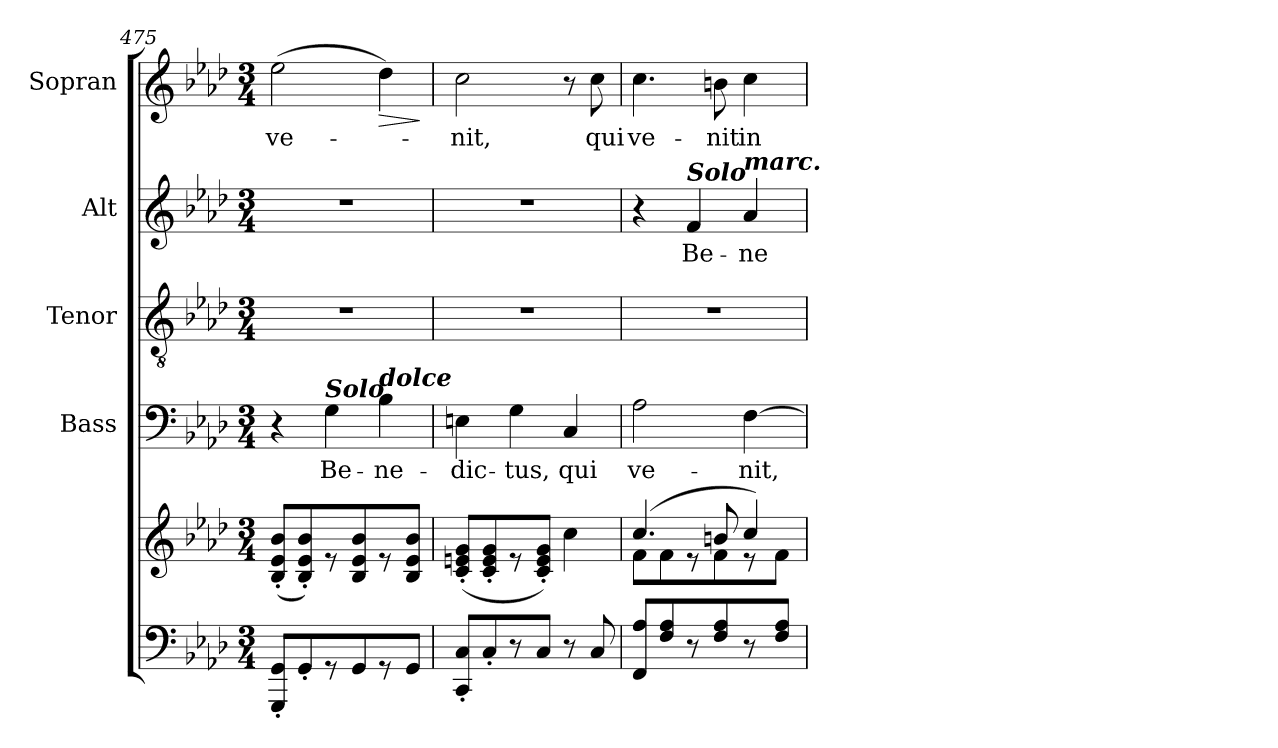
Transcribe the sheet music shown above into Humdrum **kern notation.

**kern	**kern	**kern	**text	**kern	**kern	**text	**kern	**text	**dynam
*part5	*part5	*part4	*part4	*part3	*part2	*part2	*part1	*part1	*part1
*staff6	*staff5	*staff4	*staff4	*staff3	*staff2	*staff2	*staff1	*staff1	*staff1
*	*	*I"Bass	*	*I"Tenor	*I"Alt	*	*I"Sopran	*	*
*	*	*I'B.	*	*I'T.	*I'A.	*	*I'S.	*	*
*clefF4	*clefG2	*clefF4	*	*clefGv2	*clefG2	*	*clefG2	*	*
*k[b-e-a-d-]	*k[b-e-a-d-]	*k[b-e-a-d-]	*	*k[b-e-a-d-]	*k[b-e-a-d-]	*	*k[b-e-a-d-]	*	*
*A-:	*A-:	*A-:	*	*A-:	*A-:	*	*A-:	*	*
*M3/4	*M3/4	*M3/4	*	*M3/4	*M3/4	*	*M3/4	*	*
=475	=475	=475	=475	=475	=475	=475	=475	=475	=475
!	!	!	!	!	!	!	!	!LO:LY:b	!
8GGG/'< 8GG/'<L	(<8B-/'< 8e-/'< 8b-/'<L	4r	.	2.r	2.r	.	(>2ee-\	ve-	.
8GG'</	8B-/'< 8e-/'< 8b-/'<)	.	.	.	.	.	.	.	.
!	!	!LO:TX:a:Bi:t=Solo	!	!	!	!	!	!	!
!	!	!	!LO:LY:b	!	!	!	!	!	!
8r	8r	4G\	Be-	.	.	.	.	.	.
8GG/	8B-/ 8e-/ 8b-/	.	.	.	.	.	.	.	.
!	!	!LO:TX:a:Bi:t=dolce	!	!	!	!	!	!	!
!	!	!	!LO:LY:b	!	!	!	!	!	!LO:HP:b
8r	8r	4B-\	-ne-	.	.	.	4dd-\)	.	>
8GG/J	8B-/ 8e-/ 8b-/J	.	.	.	.	.	.	.	.
.	.	.	.	.	.	.	.	.	]
=476	=476	=476	=476	=476	=476	=476	=476	=476	=476
!	!	!	!LO:LY:b	!	!	!	!	!LO:LY:b	!
8CC/'< 8C/'<L	(<8c/'< 8en/'< 8g/'<L	4En\	-dic-	2.r	2.r	.	2cc\	-nit,	.
8C'</	8c/'< 8e/'< 8g/'<	.	.	.	.	.	.	.	.
!	!	!	!LO:LY:b	!	!	!	!	!	!
8r	8r	4G\	-tus,	.	.	.	.	.	.
8C/J	8c/'< 8e/'< 8g/'<J)	.	.	.	.	.	.	.	.
!	!	!	!LO:LY:b	!	!	!	!	!	!
8r	4cc\	4C/	qui	.	.	.	8r	.	.
!	!	!	!	!	!	!	!	!LO:LY:b	!
8C/	.	.	.	.	.	.	8cc\	qui	.
!!LO:LB:g=z
=477	=477	=477	=477	=477	=477	=477	=477	=477	=477
*	*^	*	*	*	*	*	*	*	*
!	!	!	!	!LO:LY:b	!	!	!	!	!LO:LY:b	!
8FF/ 8A-/L	(4.cc/	8f\L	2A-\	ve-	2.r	4r	.	4.cc\	ve-	.
8F/ 8A-/	.	8f\	.	.	.	.	.	.	.	.
!	!	!	!	!	!	!LO:TX:a:Bi:t=Solo	!	!	!	!
!	!	!	!	!	!	!	!LO:LY:b	!	!	!
8r	.	8rd	.	.	.	4f/	Be-	.	.	.
!	!	!	!	!	!	!	!	!	!LO:LY:b	!
8F/ 8A-/	8bn/	8f\	.	.	.	.	.	8bn\	-nit	.
!	!	!	!	!	!	!LO:TX:a:Bi:t=marc.	!	!	!	!
!	!	!	!	!LO:LY:b	!	!	!LO:LY:b	!	!LO:LY:b	!
8r	4cc/)	8re	[4F\	-nit,	.	4a-/	-ne-	4cc\	in	.
8F/ 8A-/J	.	8f\J	.	.	.	.	.	.	.	.
*	*v	*v	*	*	*	*	*	*	*	*
=	=	=	=	=	=	=	=	=	=
*-	*-	*-	*-	*-	*-	*-	*-	*-	*-
